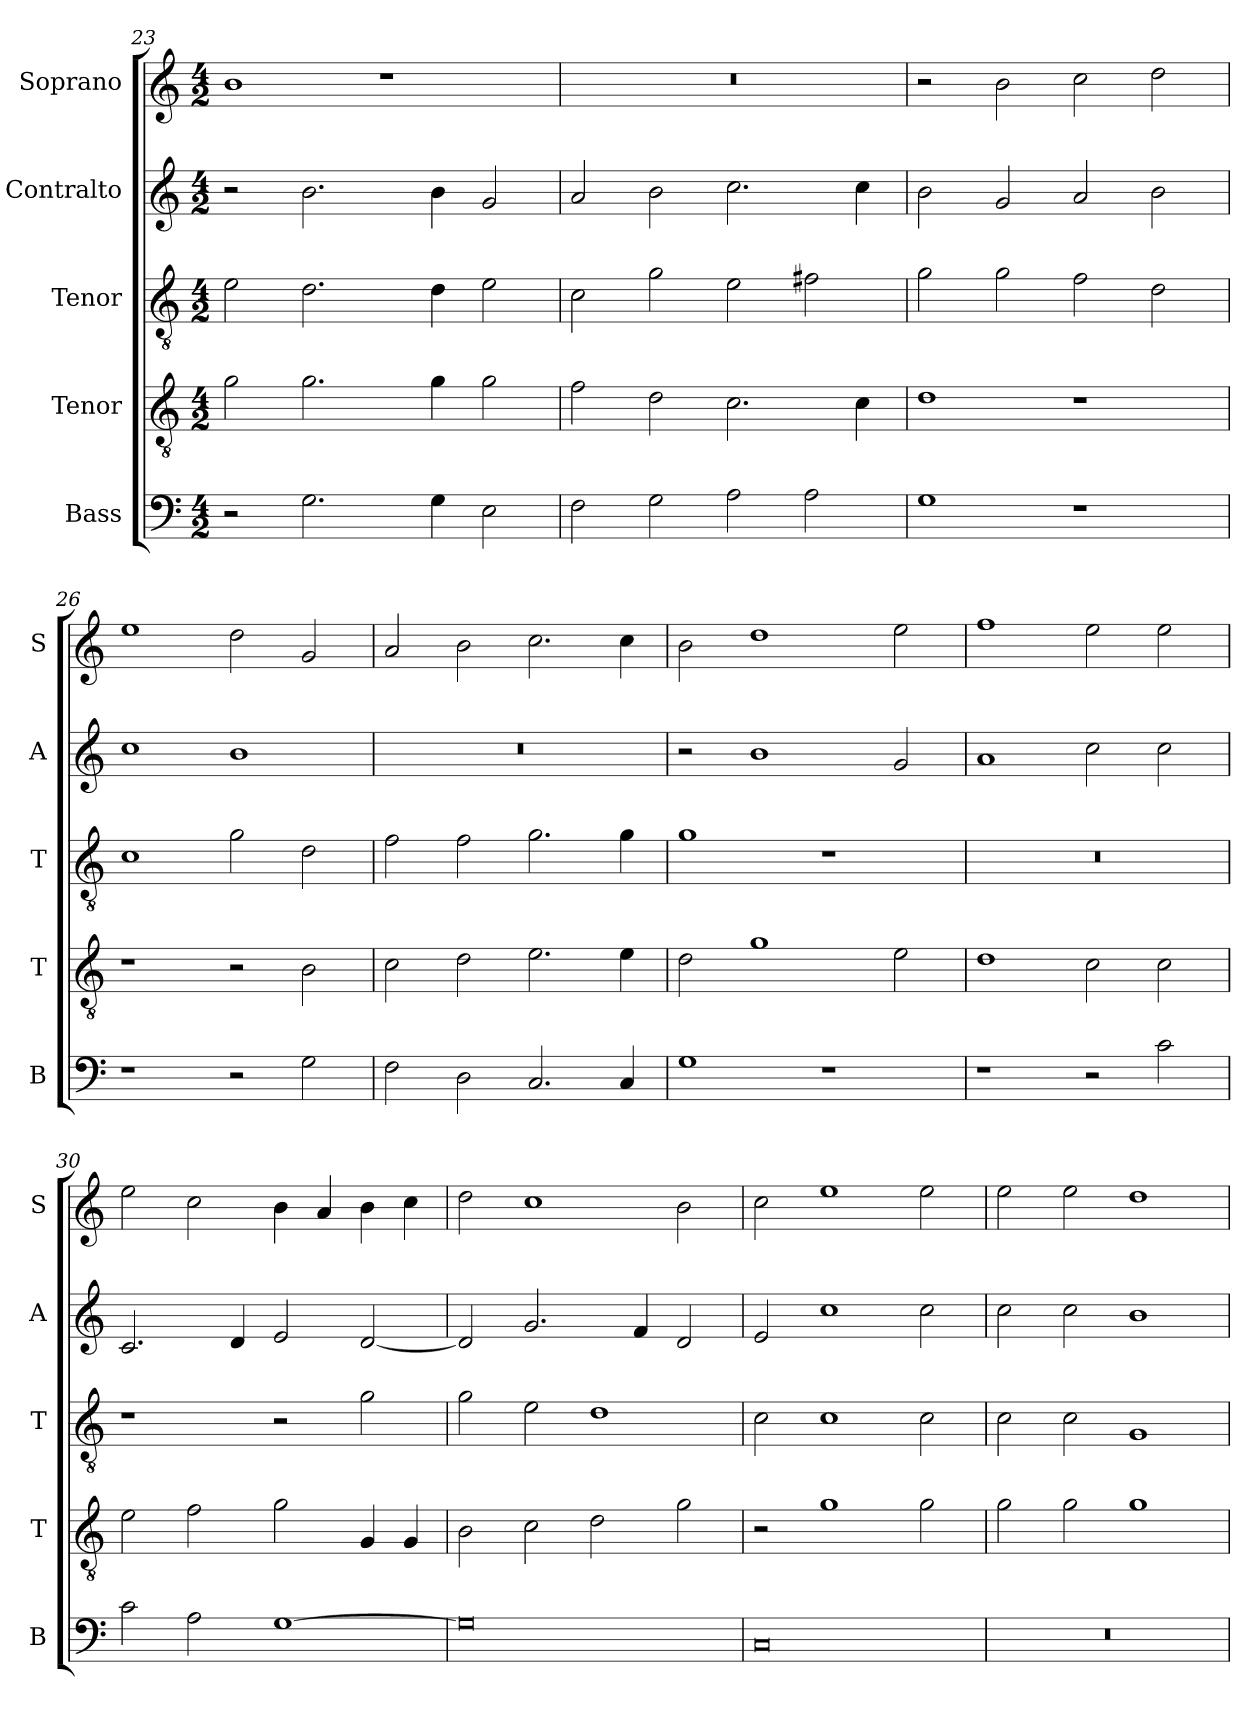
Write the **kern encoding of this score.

**kern	**kern	**kern	**kern	**kern
*part5	*part4	*part3	*part2	*part1
*staff5	*staff4	*staff3	*staff2	*staff1
*I"Bass	*I"Tenor	*I"Tenor	*I"Contralto	*I"Soprano
*I'B	*I'T	*I'T	*I'A	*I'S
*clefF4	*clefGv2	*clefGv2	*clefG2	*clefG2
*k[]	*k[]	*k[]	*k[]	*k[]
*G:mix	*G:mix	*G:mix	*G:mix	*G:mix
*M4/2	*M4/2	*M4/2	*M4/2	*M4/2
=23	=23	=23	=23	=23
2r	2g	2e	2r	1b
2.G	2.g	2.d	2.b	.
.	.	.	.	1r
4G	4g	4d	4b	.
2E	2g	2e	2g	.
=24	=24	=24	=24	=24
2F	2f	2c	2a	0r
2G	2d	2g	2b	.
2A	2.c	2e	2.cc	.
2A	.	2f#X	.	.
.	4c	.	4cc	.
=25	=25	=25	=25	=25
1G	1d	2g	2b	2r
.	.	2g	2g	2b
1r	1r	2f	2a	2cc
.	.	2d	2b	2dd
=26	=26	=26	=26	=26
1r	1r	1c	1cc	1ee
2r	2r	2g	1b	2dd
2G	2B	2d	.	2g
=27	=27	=27	=27	=27
2F	2c	2f	0r	2a
2D	2d	2f	.	2b
2.C	2.e	2.g	.	2.cc
4C	4e	4g	.	4cc
=28	=28	=28	=28	=28
1G	2d	1g	2r	2b
.	1g	.	1b	1dd
1r	.	1r	.	.
.	2e	.	2g	2ee
=29	=29	=29	=29	=29
1r	1d	0r	1a	1ff
2r	2c	.	2cc	2ee
2c	2c	.	2cc	2ee
=30	=30	=30	=30	=30
2c	2e	1r	2.c	2ee
2A	2f	.	.	2cc
.	.	.	4d	.
[1G	2g	2r	2e	4b
.	.	.	.	4a
.	4G	2g	[2d	4b
.	4G	.	.	4cc
=31	=31	=31	=31	=31
0G]	2B	2g	2d]	2dd
.	2c	2e	2.g	1cc
.	2d	1d	.	.
.	.	.	4f	.
.	2g	.	2d	2b
=32	=32	=32	=32	=32
0C	2r	2c	2e	2cc
.	1g	1c	1cc	1ee
.	2g	2c	2cc	2ee
=33	=33	=33	=33	=33
0r	2g	2c	2cc	2ee
.	2g	2c	2cc	2ee
.	1g	1G	1b	1dd
=	=	=	=	=
*-	*-	*-	*-	*-
